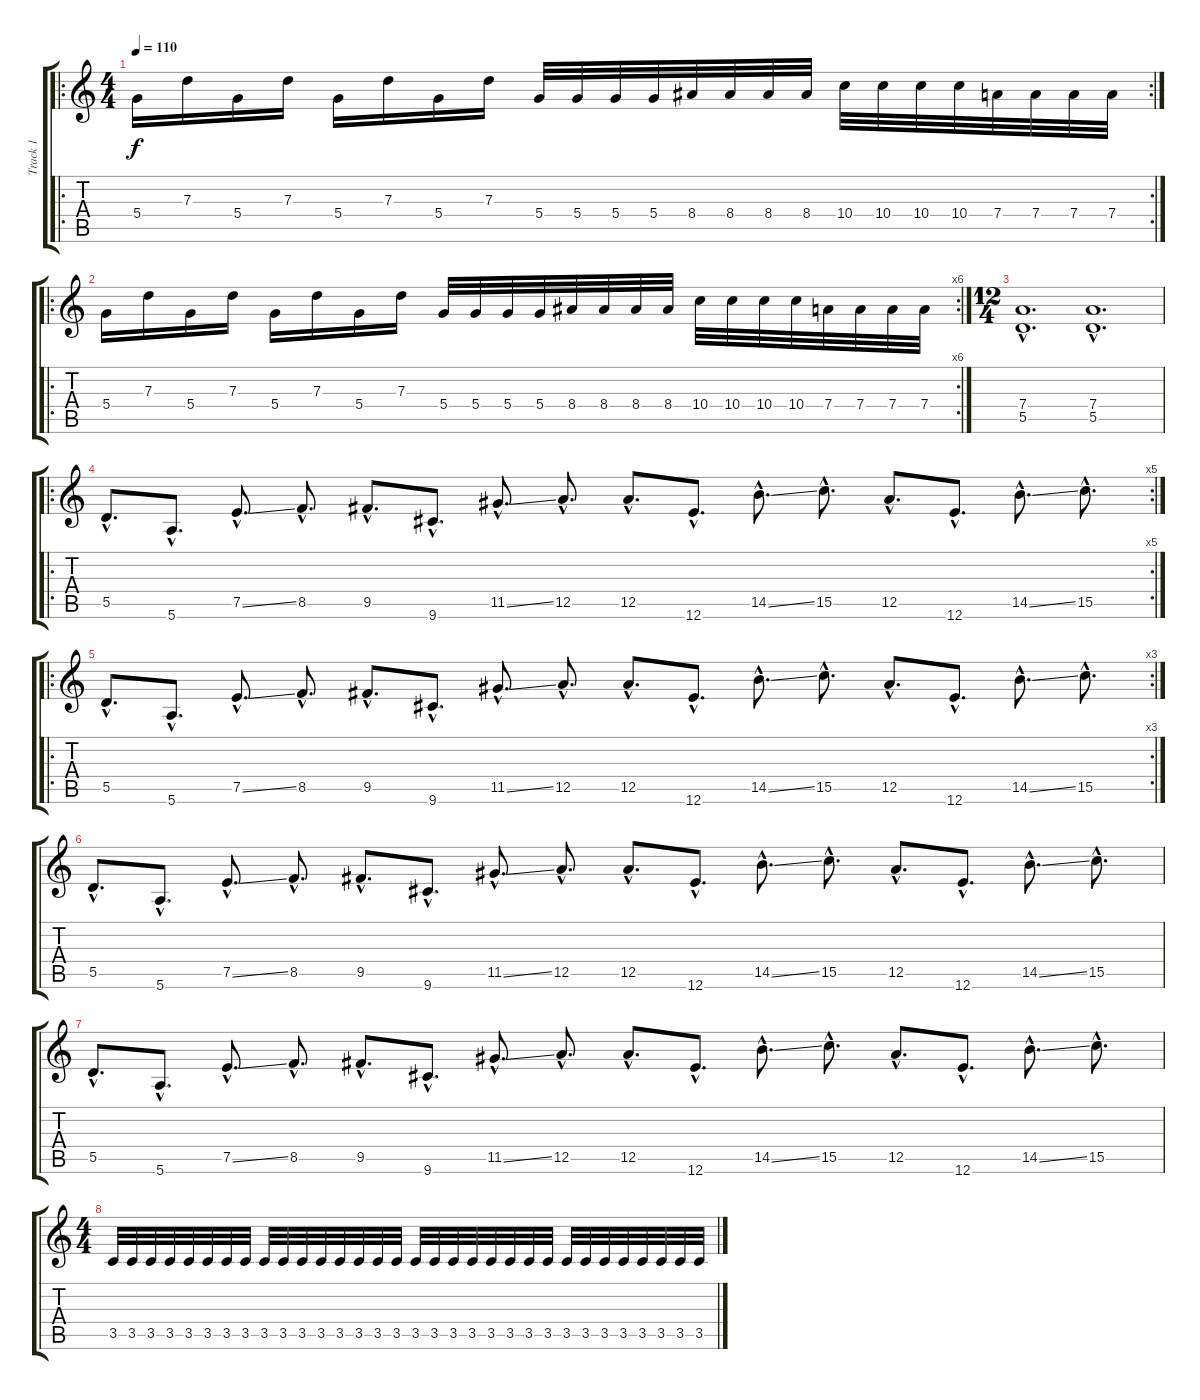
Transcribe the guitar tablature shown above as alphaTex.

\track ("Track 1" "Track 1") {instrument distortionguitar}
\staff {score tabs}
\tuning (E4 B3 G3 D3 A2 E2) {hide}
\ro
\rc 2
\ts (4 4)
\tempo 110
\clef g2
\ks c
5.4.16{dy f} 7.3.16 5.4.16 7.3.16 5.4.16 7.3.16 5.4.16 7.3.16 5.4.32 5.4.32 5.4.32 5.4.32 8.4.32 8.4.32 8.4.32 8.4.32 10.4.32 10.4.32 10.4.32 10.4.32 7.4.32 7.4.32 7.4.32 7.4.32 |
\ro
\rc 6
5.4.16 7.3.16 5.4.16 7.3.16 5.4.16 7.3.16 5.4.16 7.3.16 5.4.32 5.4.32 5.4.32 5.4.32 8.4.32 8.4.32 8.4.32 8.4.32 10.4.32 10.4.32 10.4.32 10.4.32 7.4.32 7.4.32 7.4.32 7.4.32 |
\ts (12 4)
(7.4{hac} 5.5{hac}).1{d} (7.4{hac} 5.5{hac}).1{d} |
\ro
\rc 5
5.5{hac}.8{d} 5.6{hac}.8{d} 7.5{ss hac}.8{d} 8.5{hac}.8{d} 9.5{hac}.8{d} 9.6{hac}.8{d} 11.5{ss hac}.8{d} 12.5{hac}.8{d} 12.5{hac}.8{d} 12.6{hac}.8{d} 14.5{ss hac}.8{d} 15.5{hac}.8{d} 12.5{hac}.8{d} 12.6{hac}.8{d} 14.5{ss hac}.8{d} 15.5{hac}.8{d} |
\ro
\rc 3
5.5{hac}.8{d} 5.6{hac}.8{d} 7.5{ss hac}.8{d} 8.5{hac}.8{d} 9.5{hac}.8{d} 9.6{hac}.8{d} 11.5{ss hac}.8{d} 12.5{hac}.8{d} 12.5{hac}.8{d} 12.6{hac}.8{d} 14.5{ss hac}.8{d} 15.5{hac}.8{d} 12.5{hac}.8{d} 12.6{hac}.8{d} 14.5{ss hac}.8{d} 15.5{hac}.8{d} |
5.5{hac}.8{d} 5.6{hac}.8{d} 7.5{ss hac}.8{d} 8.5{hac}.8{d} 9.5{hac}.8{d} 9.6{hac}.8{d} 11.5{ss hac}.8{d} 12.5{hac}.8{d} 12.5{hac}.8{d} 12.6{hac}.8{d} 14.5{ss hac}.8{d} 15.5{hac}.8{d} 12.5{hac}.8{d} 12.6{hac}.8{d} 14.5{ss hac}.8{d} 15.5{hac}.8{d} |
5.5{hac}.8{d} 5.6{hac}.8{d} 7.5{ss hac}.8{d} 8.5{hac}.8{d} 9.5{hac}.8{d} 9.6{hac}.8{d} 11.5{ss hac}.8{d} 12.5{hac}.8{d} 12.5{hac}.8{d} 12.6{hac}.8{d} 14.5{ss hac}.8{d} 15.5{hac}.8{d} 12.5{hac}.8{d} 12.6{hac}.8{d} 14.5{ss hac}.8{d} 15.5{hac}.8{d} |
\ts (4 4)
3.5.32 3.5.32 3.5.32 3.5.32 3.5.32 3.5.32 3.5.32 3.5.32 3.5.32 3.5.32 3.5.32 3.5.32 3.5.32 3.5.32 3.5.32 3.5.32 3.5.32 3.5.32 3.5.32 3.5.32 3.5.32 3.5.32 3.5.32 3.5.32 3.5.32 3.5.32 3.5.32 3.5.32 3.5.32 3.5.32 3.5.32 3.5.32
